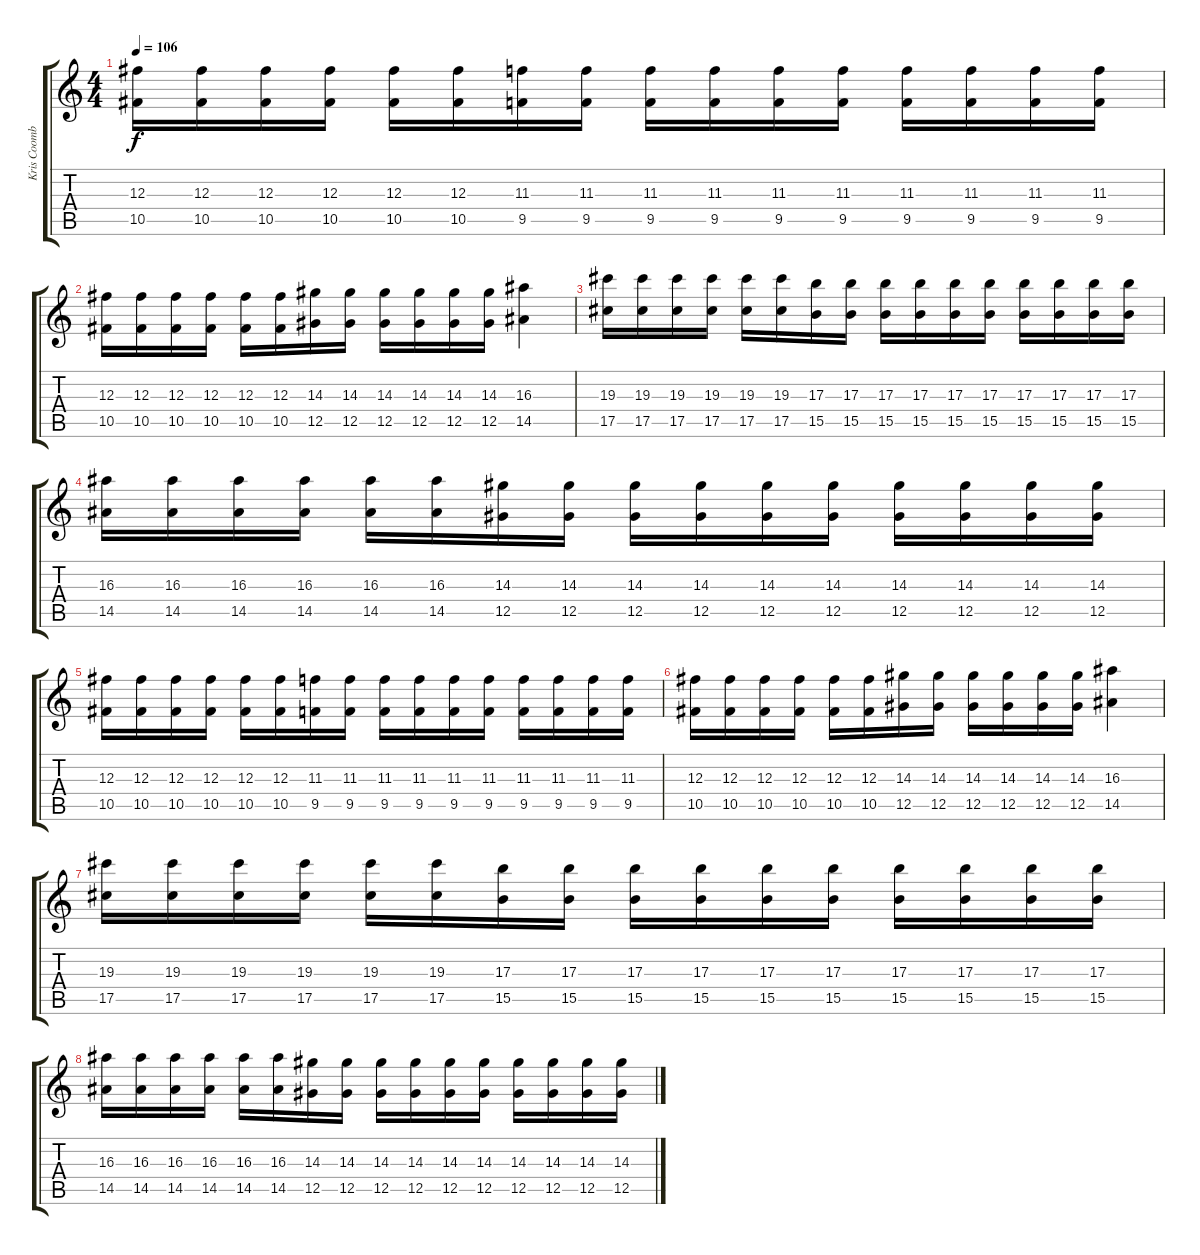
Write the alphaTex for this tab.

\track ("Kris Coombs" "Kris Coomb") {instrument distortionguitar}
\staff {score tabs}
\tuning (Eb4 Bb3 Gb3 Db3 Ab2 Db2) {hide}
\ts (4 4)
\tempo 106
\clef g2
\ks c
(12.3 10.5).16{dy f} (12.3 10.5).16 (12.3 10.5).16 (12.3 10.5).16 (12.3 10.5).16 (12.3 10.5).16 (11.3 9.5).16 (11.3 9.5).16 (11.3 9.5).16 (11.3 9.5).16 (11.3 9.5).16 (11.3 9.5).16 (11.3 9.5).16 (11.3 9.5).16 (11.3 9.5).16 (11.3 9.5).16 |
(12.3 10.5).16 (12.3 10.5).16 (12.3 10.5).16 (12.3 10.5).16 (12.3 10.5).16 (12.3 10.5).16 (14.3 12.5).16 (14.3 12.5).16 (14.3 12.5).16 (14.3 12.5).16 (14.3 12.5).16 (14.3 12.5).16 (16.3 14.5).4 |
(19.3 17.5).16 (19.3 17.5).16 (19.3 17.5).16 (19.3 17.5).16 (19.3 17.5).16 (19.3 17.5).16 (17.3 15.5).16 (17.3 15.5).16 (17.3 15.5).16 (17.3 15.5).16 (17.3 15.5).16 (17.3 15.5).16 (17.3 15.5).16 (17.3 15.5).16 (17.3 15.5).16 (17.3 15.5).16 |
(16.3 14.5).16 (16.3 14.5).16 (16.3 14.5).16 (16.3 14.5).16 (16.3 14.5).16 (16.3 14.5).16 (14.3 12.5).16 (14.3 12.5).16 (14.3 12.5).16 (14.3 12.5).16 (14.3 12.5).16 (14.3 12.5).16 (14.3 12.5).16 (14.3 12.5).16 (14.3 12.5).16 (14.3 12.5).16 |
(12.3 10.5).16 (12.3 10.5).16 (12.3 10.5).16 (12.3 10.5).16 (12.3 10.5).16 (12.3 10.5).16 (11.3 9.5).16 (11.3 9.5).16 (11.3 9.5).16 (11.3 9.5).16 (11.3 9.5).16 (11.3 9.5).16 (11.3 9.5).16 (11.3 9.5).16 (11.3 9.5).16 (11.3 9.5).16 |
(12.3 10.5).16 (12.3 10.5).16 (12.3 10.5).16 (12.3 10.5).16 (12.3 10.5).16 (12.3 10.5).16 (14.3 12.5).16 (14.3 12.5).16 (14.3 12.5).16 (14.3 12.5).16 (14.3 12.5).16 (14.3 12.5).16 (16.3 14.5).4 |
(19.3 17.5).16 (19.3 17.5).16 (19.3 17.5).16 (19.3 17.5).16 (19.3 17.5).16 (19.3 17.5).16 (17.3 15.5).16 (17.3 15.5).16 (17.3 15.5).16 (17.3 15.5).16 (17.3 15.5).16 (17.3 15.5).16 (17.3 15.5).16 (17.3 15.5).16 (17.3 15.5).16 (17.3 15.5).16 |
(16.3 14.5).16 (16.3 14.5).16 (16.3 14.5).16 (16.3 14.5).16 (16.3 14.5).16 (16.3 14.5).16 (14.3 12.5).16 (14.3 12.5).16 (14.3 12.5).16 (14.3 12.5).16 (14.3 12.5).16 (14.3 12.5).16 (14.3 12.5).16 (14.3 12.5).16 (14.3 12.5).16 (14.3 12.5).16
